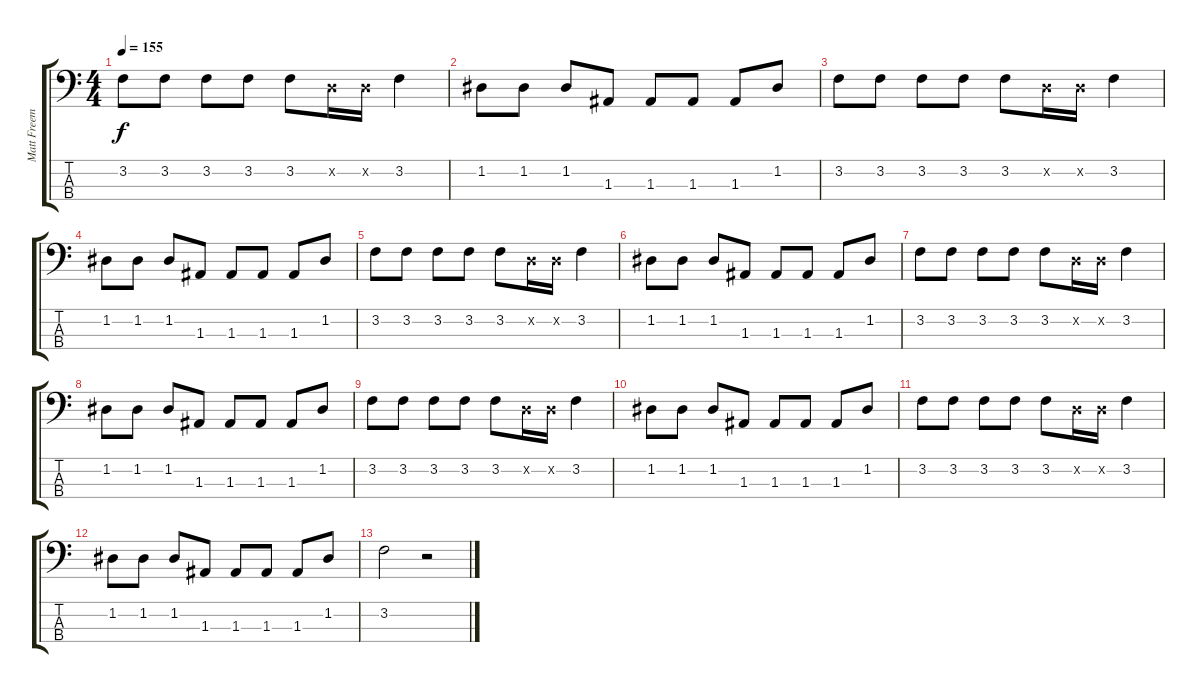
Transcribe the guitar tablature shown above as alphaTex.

\track ("Matt Freeman" "Matt Freem") {instrument electricbasspick}
\staff {score tabs}
\tuning (G2 D2 A1 E1) {hide}
\ts (4 4)
\tempo 155
\clef f4
\ks c
3.2.8{dy f} 3.2.8 3.2.8 3.2.8 3.2.8 0.2{x}.16 0.2{x}.16 3.2.4 |
1.2.8 1.2.8 1.2.8 1.3.8 1.3.8 1.3.8 1.3.8 1.2.8 |
3.2.8 3.2.8 3.2.8 3.2.8 3.2.8 0.2{x}.16 0.2{x}.16 3.2.4 |
1.2.8 1.2.8 1.2.8 1.3.8 1.3.8 1.3.8 1.3.8 1.2.8 |
3.2.8 3.2.8 3.2.8 3.2.8 3.2.8 0.2{x}.16 0.2{x}.16 3.2.4 |
1.2.8 1.2.8 1.2.8 1.3.8 1.3.8 1.3.8 1.3.8 1.2.8 |
3.2.8 3.2.8 3.2.8 3.2.8 3.2.8 0.2{x}.16 0.2{x}.16 3.2.4 |
1.2.8 1.2.8 1.2.8 1.3.8 1.3.8 1.3.8 1.3.8 1.2.8 |
3.2.8 3.2.8 3.2.8 3.2.8 3.2.8 0.2{x}.16 0.2{x}.16 3.2.4 |
1.2.8 1.2.8 1.2.8 1.3.8 1.3.8 1.3.8 1.3.8 1.2.8 |
3.2.8 3.2.8 3.2.8 3.2.8 3.2.8 0.2{x}.16 0.2{x}.16 3.2.4 |
1.2.8 1.2.8 1.2.8 1.3.8 1.3.8 1.3.8 1.3.8 1.2.8 |
3.2.2 r.2
